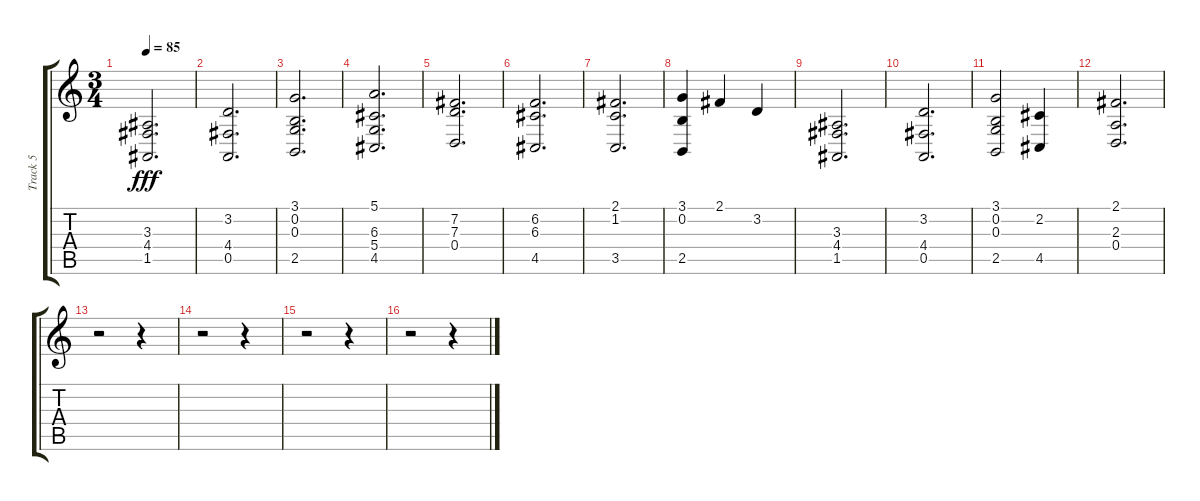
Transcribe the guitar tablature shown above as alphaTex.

\track ("Track 5" "Track 5") {instrument synthstrings1}
\staff {score tabs}
\tuning (E4 B3 G3 D3 A2 E2) {hide}
\ts (3 4)
\tempo 85
\clef g2
\ks c
(3.3 4.4 1.5).2{d dy fff} |
(3.2 4.4 0.5).2{d} |
(3.1 0.2 0.3 2.5).2{d} |
(5.1 6.3 5.4 4.5).2{d} |
(7.2 7.3 0.4).2{d} |
(6.2 6.3 4.5).2{d} |
(2.1 1.2 3.5).2{d} |
(3.1 0.2 2.5).4 2.1.4 3.2.4 |
(3.3 4.4 1.5).2{d} |
(3.2 4.4 0.5).2{d} |
(3.1 0.2 0.3 2.5).2 (2.2 4.5).4 |
(2.1 2.3 0.4).2{d} |
r.2 r.4 |
r.2 r.4 |
r.2 r.4 |
r.2 r.4
